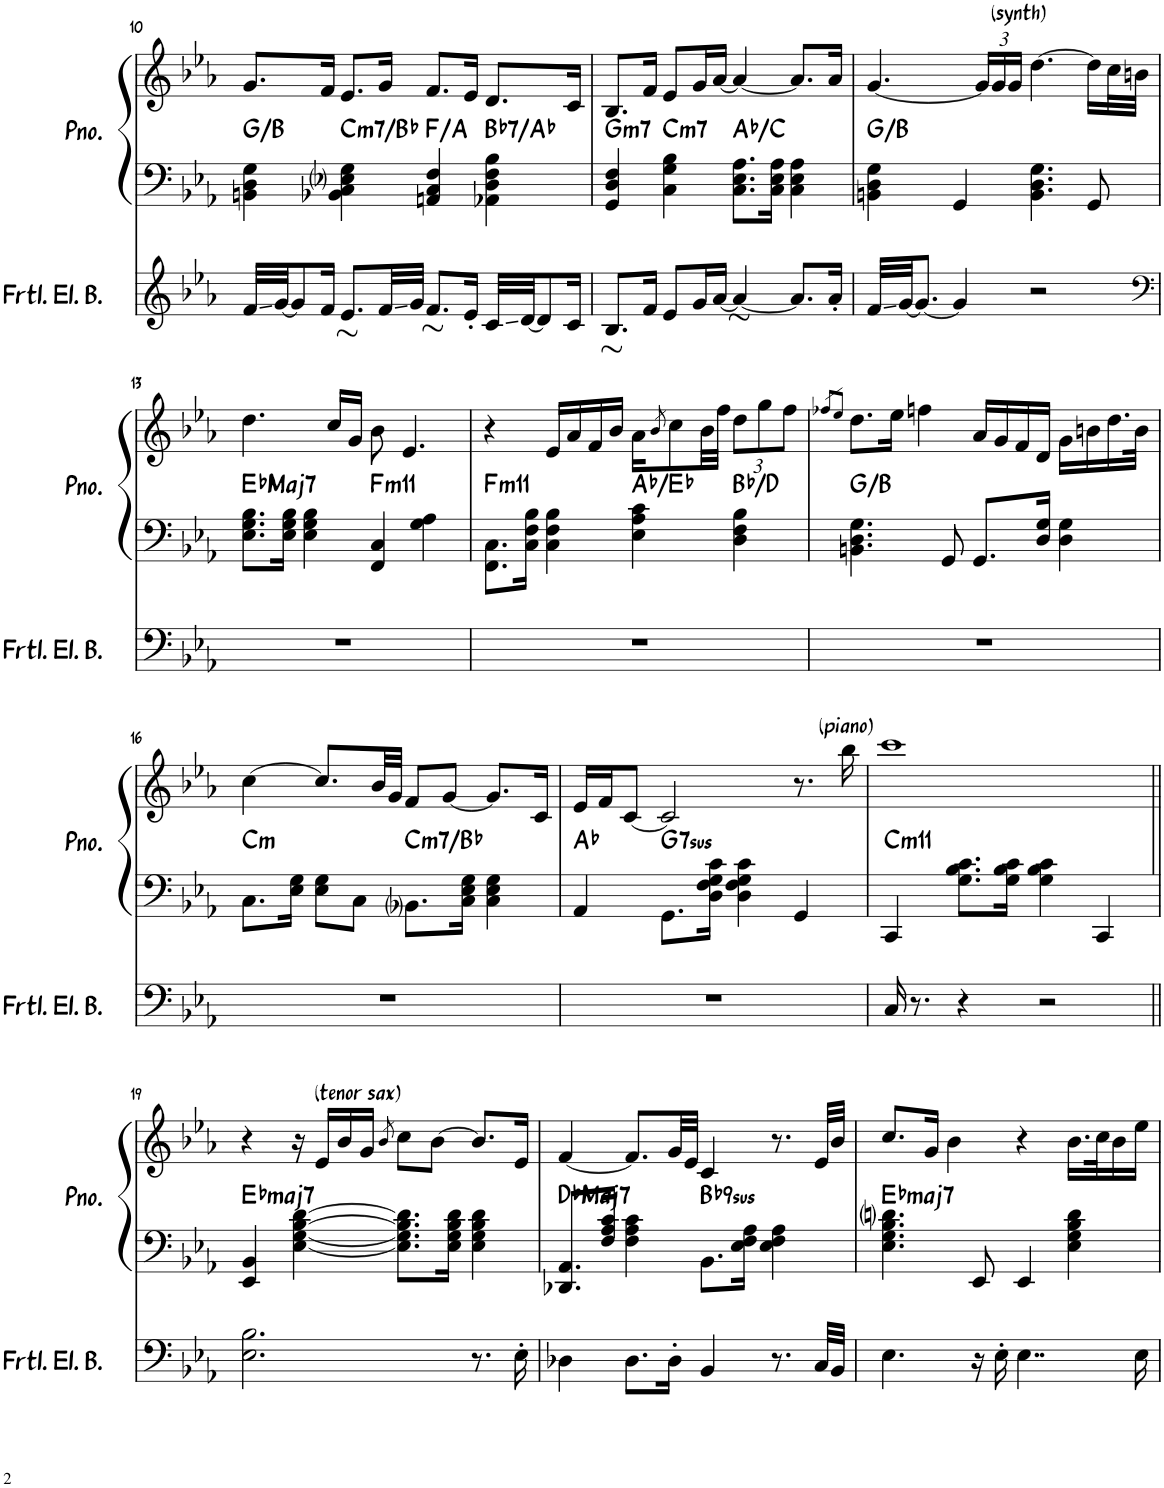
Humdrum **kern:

**kern	**kern	**kern	**harte
*part2	*part1	*part1	*part1
*staff3	*staff2	*staff1	*
*I"Fretless Electric Bass	*I"Piano	*	*
*I'Frtl. El. B.	*I'Pno.	*	*
!!LO:PB:g=z
*clefG2	*clefF4	*clefG2	*
*Trd7c12	*	*	*
*k[b-e-a-]	*k[b-e-a-]	*k[b-e-a-]	*
*M4/4	*M4/4	*M4/4	*
=10	=10	=10	=10
32f/LLL	4BBn\ 4D\ 4G\	8.g/L	G:maj/3
[32g/JJ	.	.	.
8g/]	.	.	.
16f/Jk	.	16f/Jk	.
!	!	!	!LO:H:kt=m7
8.e-/L	4BB-X\ 4C\ 4E-i\ 4G\	8.e-/L	C:min7/b7
32f/LL	.	16g/Jk	.
32g/JJJ	.	.	.
8.f/L	4AAn/ 4C/ 4F/	8.f/L	F:maj/3
16e-'/Jk	.	16e-/Jk	.
!	!	!	!LO:H:kt=7
32c/LLL	4AA-X\ 4D\ 4F\ 4B-\	8.d/L	Bb:7/b7
[32d/JJ	.	.	.
8d/]	.	.	.
16c/Jk	.	16c/Jk	.
=11	=11	=11	=11
!	!	!	!LO:H:kt=m7
8.B-/L	4GG/ 4D/ 4F/	8.B-/L	G:min7
16f/Jk	.	16f/Jk	.
!	!	!	!LO:H:kt=m7
8e-/L	4C\ 4G\ 4B-\	8e-/L	C:min7
16g/L	.	16g/L	.
[16a-/JJ	.	[16a-/JJ	.
4a-/_	8.C\ 8.E-\ 8.A-\L	4a-/_	Ab:maj/3
.	16C\ 16E-\ 16A-\Jk	.	.
8.a-/L]	4C\ 4E-\ 4A-\	8.a-/L]	.
16a-'/Jk	.	16a-/Jk	.
=12	=12	=12	=12
32f/LLL	4BBn\ 4D\ 4G\	[4.g/	G:maj/3
[32g/JJ	.	.	.
8.g/J_	.	.	.
4g/]	4GG/	.	.
*	*	*Xbrackettup	*
.	.	24g/LL]	.
!	!	!LO:TX:a:t=(synth)	!
.	.	24g/	.
.	.	24g/JJ	.
2r	4.BB\ 4.D\ 4.G\	[4.dd\	.
.	8GG/	16dd\LL]	.
.	.	32cc\L	.
.	.	32bn\JJJ	.
!!LO:LB:g=z
=13	=13	=13	=13
*clefF4	*	*	*
!	!	!	!LO:H:kt=Maj7
1r	8.E-\ 8.G\ 8.B-\L	4.dd\	Eb:maj7
.	16E-\ 16G\ 16B-\Jk	.	.
.	4E-\ 4G\ 4B-\	.	.
.	.	16cc/LL	.
.	.	16g/JJ	.
!	!	!	!LO:H:kt=m11
.	4FF/ 4C/	8b-\	F:min9(11)
.	.	4.e-/	.
.	4G\ 4A-\	.	.
=14	=14	=14	=14
!	!	!	!LO:H:kt=m11
1r	8.FF\ 8.C\L	4r	F:min9(11)
.	16C\ 16F\ 16B-\Jk	.	.
.	4C\ 4F\ 4B-\	16e-/LL	.
.	.	16a-/	.
.	.	16f/	.
.	.	16b-/JJ	.
.	4E-\ 4A-\ 4c\	16a-\KL	Ab:maj/5
.	.	8qb-/	.
.	.	8cc\	.
.	.	32b-\LL	.
.	.	32ff\JJJ	.
.	4D\ 4F\ 4B-\	12dd\L	Bb:maj/3
.	.	12gg\	.
.	.	12ff\J	.
=15	=15	=15	=15
.	.	8qff-X/L	.
.	.	8qee-/J	.
1r	4.BBn\ 4.D\ 4.G\	8.dd\L	G:maj/3
.	.	16ee-\Jk	.
.	.	4ffn\	.
.	8GG/	.	.
.	8.GG/L	16a-/LL	.
.	.	16g/	.
.	.	16f/	.
.	16D/ 16G/Jk	16d/JJ	.
.	4D\ 4G\	16g\LL	.
.	.	16bn\	.
.	.	16.dd\	.
.	.	32b\JJk	.
!!LO:LB:g=z
=16	=16	=16	=16
!	!	!	!LO:H:kt=m
1r	8.C\L	[4cc\	C:min
.	16E-\ 16G\Jk	.	.
.	8E-\ 8G\L	8.cc/L]	.
.	8C\J	.	.
.	.	32b-/LL	.
.	.	32g/JJJ	.
!	!	!	!LO:H:kt=m7
.	8.BB-i\L	8f/L	C:min7/b7
.	.	[8g/J	.
.	16C\ 16E-\ 16G\Jk	.	.
.	4C\ 4E-\ 4G\	8.g/L]	.
.	.	16c/Jk	.
=17	=17	=17	=17
1r	4AA-/	16e-/LL	Ab:maj
.	.	16f/J	.
.	.	[8c/J	.
!	!	!	!LO:H:kt=7sus
.	8.GG\L	2c/]	G:sus4(7)
.	16D\ 16F\ 16G\ 16c\Jk	.	.
.	4D\ 4F\ 4G\ 4c\	.	.
.	4GG/	8.r	.
!	!	!LO:TX:a:t=(piano)	!
.	.	16bb-\	.
=18	=18	=18	=18
!	!	!	!LO:H:kt=m11
16C/	4CC/	1ccc	C:min9(11)
8.r	.	.	.
4r	8.G\ 8.B-\ 8.c\L	.	.
.	16G\ 16B-\ 16c\Jk	.	.
2r	4G\ 4B-\ 4c\	.	.
.	4CC/	.	.
!!LO:LB:g=z
=19||	=19||	=19||	=19||
!	!	!	!LO:H:kt=maj7
2.E-\ 2.B-\	4EE-/ 4BB-/	4r	Eb:maj7
.	[4E-\ [4G\ [4B-\ [4d\	16r	.
!	!	!LO:TX:a:t=(tenor sax)	!
.	.	16e-/LL	.
.	.	16b-/	.
.	.	16g/JJ	.
.	.	8qb-/	.
.	8.E-\] 8.G\] 8.B-\] 8.d\]L	8cc\L	.
.	.	[8b-\J	.
.	16E-\ 16G\ 16B-\ 16d\Jk	.	.
8.r	4E-\ 4G\ 4B-\ 4d\	8.b-/L]	.
16E-'\	.	16e-/Jk	.
=20	=20	=20	=20
!	!	!	!LO:H:kt=Maj7
4D-X\	8.DD-X/ 8.AA-/L	[4f/	Db:maj7
.	16F/ 16A-/ 16c/Jk	.	.
8.D-\L	4F\ 4A-\ 4c\	8.f/L]	.
16D-'\Jk	.	32g/LL	.
.	.	32e-/JJJ	.
!	!	!	!LO:H:kt=9sus
4BB-/	8.BB-\L	4c/	Bb:sus4(7,9)
.	16E-\ 16F\ 16A-\Jk	.	.
8.r	4E-\ 4F\ 4A-\	8.r	.
32C/LLL	.	32e-/LLL	.
32BB-/JJJ	.	32b-/JJJ	.
=21	=21	=21	=21
!	!	!	!LO:H:kt=maj7
4.E-\	4.E-\ 4.G\ 4.B-\ 4.dni\	8.cc/L	Eb:maj7
.	.	16g/Jk	.
.	.	4b-\	.
16r	8EE-/	.	.
16E-'\	.	.	.
4..E-\	4EE-/	4r	.
.	4E-\ 4G\ 4B-\ 4d\	16.b-\LL	.
.	.	32cc\K	.
.	.	16b-\	.
16E-\	.	16ee-\JJ	.
=	=	=	=
*-	*-	*-	*-
